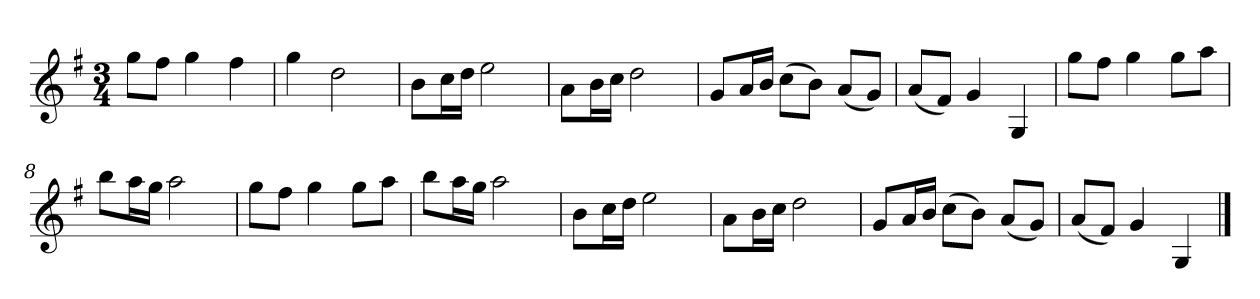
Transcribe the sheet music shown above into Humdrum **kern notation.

**kern
*part1
*staff1
*k[f#]
*M3/4
*MM120
=1
8ggL
8ff#J
4gg
4ff#
=2
4gg
2dd
=3
8bL
16ccL
16ddJJ
2ee
=4
8aL
16bL
16ccJJ
2dd
=5
8gL
16aL
16bJJ
(8ccL
8bJ)
(8aL
8gJ)
=6
(8aL
8f#J)
4g
4G
=7
8ggL
8ff#J
4gg
8ggL
8aaJ
=8
8bbL
16aaL
16ggJJ
2aa
=9
8ggL
8ff#J
4gg
8ggL
8aaJ
=10
8bbL
16aaL
16ggJJ
2aa
=11
8bL
16ccL
16ddJJ
2ee
=12
8aL
16bL
16ccJJ
2dd
=13
8gL
16aL
16bJJ
(8ccL
8bJ)
(8aL
8gJ)
=14
(8aL
8f#J)
4g
4G
==
*-
